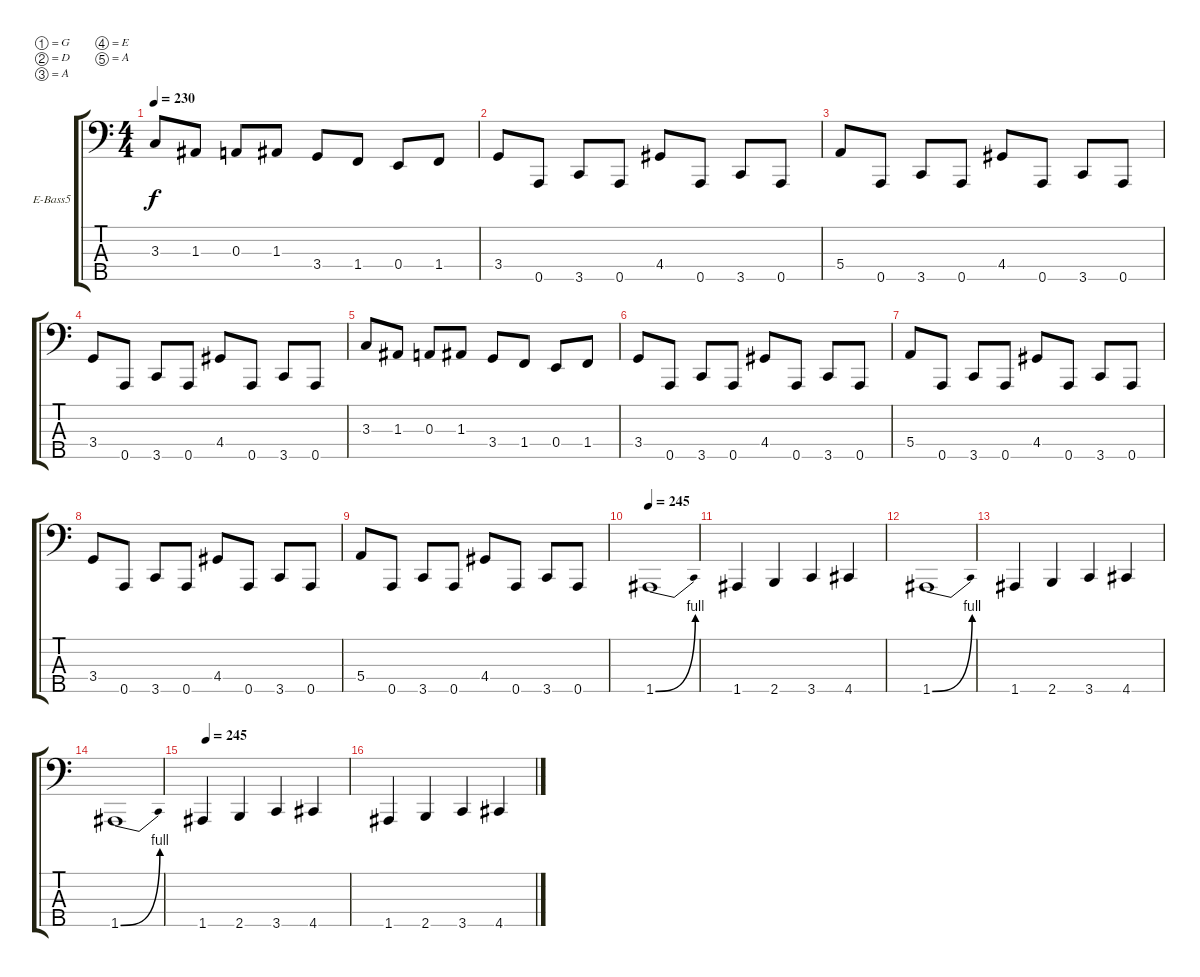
\bracketExtendMode groupsimilarinstruments
\firstSystemTrackNameOrientation horizontal
\otherSystemsTrackNameOrientation horizontal
\track ("Bass" "E-Bass5") {instrument electricbasspick}
\staff {score tabs}
\tuning (G2 D2 A1 E1 A0)
\ts (4 4)
\tempo 230
\clef f4
\ks c
3.3.8{dy f} 1.3.8 0.3.8 1.3.8 3.4.8 1.4.8 0.4.8 1.4.8 |
3.4.8 0.5.8 3.5.8 0.5.8 4.4.8 0.5.8 3.5.8 0.5.8 |
5.4.8 0.5.8 3.5.8 0.5.8 4.4.8 0.5.8 3.5.8 0.5.8 |
3.4.8 0.5.8 3.5.8 0.5.8 4.4.8 0.5.8 3.5.8 0.5.8 |
3.3.8 1.3.8 0.3.8 1.3.8 3.4.8 1.4.8 0.4.8 1.4.8 |
3.4.8 0.5.8 3.5.8 0.5.8 4.4.8 0.5.8 3.5.8 0.5.8 |
5.4.8 0.5.8 3.5.8 0.5.8 4.4.8 0.5.8 3.5.8 0.5.8 |
3.4.8 0.5.8 3.5.8 0.5.8 4.4.8 0.5.8 3.5.8 0.5.8 |
5.4.8 0.5.8 3.5.8 0.5.8 4.4.8 0.5.8 3.5.8 0.5.8 |
\tempo 245
1.5{be (bend 0 0 60 4)}.1 |
1.5.4 2.5.4 3.5.4 4.5.4 |
1.5{be (bend 0 0 60 4)}.1 |
1.5.4 2.5.4 3.5.4 4.5.4 |
1.5{be (bend 0 0 60 4)}.1 |
\tempo (245 0.03125)
1.5.4 2.5.4 3.5.4 4.5.4 |
1.5.4 2.5.4 3.5.4 4.5.4
